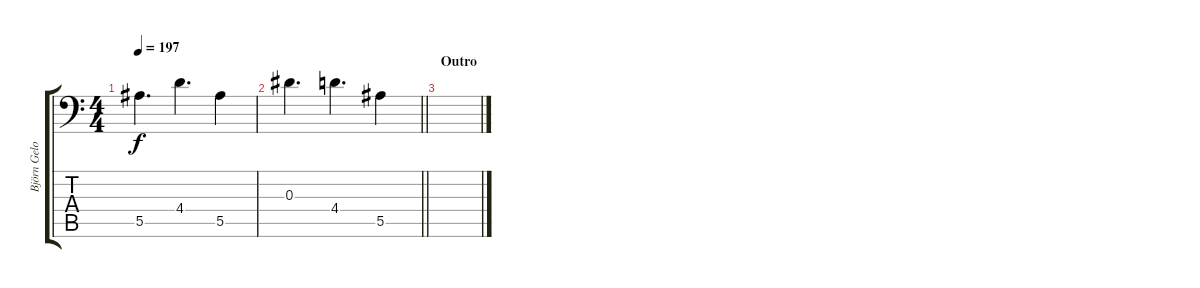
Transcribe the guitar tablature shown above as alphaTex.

\track ("Björn Gelotte" "Björn Gelo") {instrument distortionguitar}
\staff {score tabs}
\tuning (C4 G3 Eb3 Bb2 F2 Bb1) {hide}
\ts (4 4)
\tempo 197
\clef f4
\ks c
5.5.4{d dy f} 4.4.4{d} 5.5.4 |
\barLineRight lightlight
0.3.4{d} 4.4.4{d} 5.5.4 |
\section ("" "Outro")
